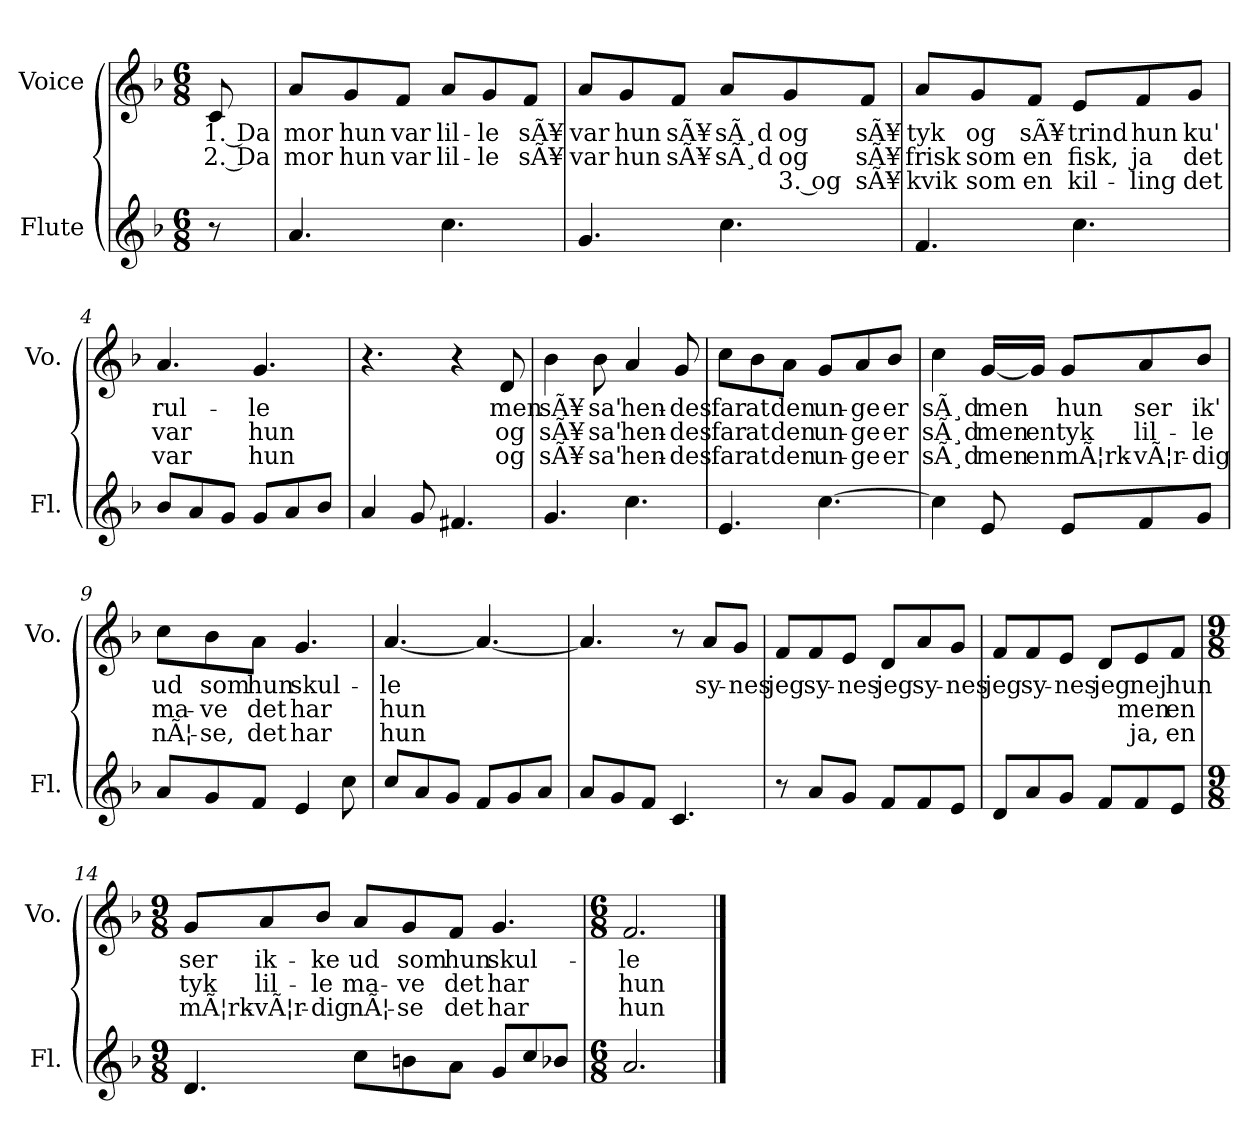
**kern	**kern	**text	**text	**text
*part2	*part1	*part1	*part1	*part1
*staff2	*staff1	*staff1	*staff1	*staff1
*I"Flute	*I"Voice	*	*	*
*I'Fl.	*I'Vo.	*	*	*
*clefG2	*clefG2	*	*	*
*k[b-]	*k[b-]	*	*	*
*M6/8	*M6/8	*	*	*
=	=	=	=	=
!	!	!LO:LY:b	!LO:LY:b	!
8r	8c/	1. Da	2. Da	.
=1	=1	=1	=1	=1
!	!	!LO:LY:b	!LO:LY:b	!
4.a/	8a/L	mor	mor	.
!	!	!LO:LY:b	!LO:LY:b	!
.	8g/	hun	hun	.
!	!	!LO:LY:b	!LO:LY:b	!
.	8f/J	var	var	.
!	!	!LO:LY:b	!LO:LY:b	!
4.cc\	8a/L	lil-	lil-	.
!	!	!LO:LY:b	!LO:LY:b	!
.	8g/	-le	-le	.
!	!	!LO:LY:b	!LO:LY:b	!
.	8f/J	sÃ¥	sÃ¥	.
=2	=2	=2	=2	=2
!	!	!LO:LY:b	!LO:LY:b	!
4.g/	8a/L	var	var	.
!	!	!LO:LY:b	!LO:LY:b	!
.	8g/	hun	hun	.
!	!	!LO:LY:b	!LO:LY:b	!
.	8f/J	sÃ¥	sÃ¥	.
!	!	!LO:LY:b	!LO:LY:b	!
4.cc\	8a/L	sÃ¸d	sÃ¸d	.
!	!	!LO:LY:b	!LO:LY:b	!LO:LY:b
.	8g/	og	og	3. og
!	!	!LO:LY:b	!LO:LY:b	!LO:LY:b
.	8f/J	sÃ¥	sÃ¥	sÃ¥
=3	=3	=3	=3	=3
!	!	!LO:LY:b	!LO:LY:b	!LO:LY:b
4.f/	8a/L	tyk	frisk	kvik
!	!	!LO:LY:b	!LO:LY:b	!LO:LY:b
.	8g/	og	som	som
!	!	!LO:LY:b	!LO:LY:b	!LO:LY:b
.	8f/J	sÃ¥	en	en
!	!	!LO:LY:b	!LO:LY:b	!LO:LY:b
4.cc\	8e/L	trind	fisk,	kil-
!	!	!LO:LY:b	!LO:LY:b	!LO:LY:b
.	8f/	hun	ja	-ling
!	!	!LO:LY:b	!LO:LY:b	!LO:LY:b
.	8g/J	ku'	det	det
=4	=4	=4	=4	=4
!	!	!LO:LY:b	!LO:LY:b	!LO:LY:b
8b-/L	4.a/	rul-	var	var
8a/	.	.	.	.
8g/J	.	.	.	.
!	!	!LO:LY:b	!LO:LY:b	!LO:LY:b
8g/L	4.g/	-le	hun	hun
8a/	.	.	.	.
8b-/J	.	.	.	.
!!LO:LB:g=z
=5	=5	=5	=5	=5
4a/	4.r	.	.	.
8g/	.	.	.	.
4.f#X/	4r	.	.	.
!	!	!LO:LY:b	!LO:LY:b	!LO:LY:b
.	8d/	men	og	og
=6	=6	=6	=6	=6
!	!	!LO:LY:b	!LO:LY:b	!LO:LY:b
4.g/	4b-\	sÃ¥	sÃ¥	sÃ¥
!	!	!LO:LY:b	!LO:LY:b	!LO:LY:b
.	8b-\	sa'	sa'	sa'
!	!	!LO:LY:b	!LO:LY:b	!LO:LY:b
4.cc\	4a/	hen-	hen-	hen-
!	!	!LO:LY:b	!LO:LY:b	!LO:LY:b
.	8g/	-des	-des	-des
=7	=7	=7	=7	=7
!	!	!LO:LY:b	!LO:LY:b	!LO:LY:b
4.e/	8cc\L	far	far	far
!	!	!LO:LY:b	!LO:LY:b	!LO:LY:b
.	8b-\	at	at	at
!	!	!LO:LY:b	!LO:LY:b	!LO:LY:b
.	8a\J	den	den	den
!	!	!LO:LY:b	!LO:LY:b	!LO:LY:b
[4.cc\	8g/L	un-	un-	un-
!	!	!LO:LY:b	!LO:LY:b	!LO:LY:b
.	8a/	-ge	-ge	-ge
!	!	!LO:LY:b	!LO:LY:b	!LO:LY:b
.	8b-/J	er	er	er
=8	=8	=8	=8	=8
!	!	!LO:LY:b	!LO:LY:b	!LO:LY:b
4cc\]	4cc\	sÃ¸d	sÃ¸d	sÃ¸d
!	!	!LO:LY:b	!LO:LY:b	!LO:LY:b
8e/	[16g/LL	men	men	men
!	!	!	!LO:LY:b	!LO:LY:b
.	16g/JJ]	.	en	en
!	!	!LO:LY:b	!LO:LY:b	!LO:LY:b
8e/L	8g/L	hun	tyk	mÃ¦rk-
!	!	!LO:LY:b	!LO:LY:b	!LO:LY:b
8f/	8a/	ser	lil-	-vÃ¦r-
!	!	!LO:LY:b	!LO:LY:b	!LO:LY:b
8g/J	8b-/J	ik'	-le	-dig
=9	=9	=9	=9	=9
!	!	!LO:LY:b	!LO:LY:b	!LO:LY:b
8a/L	8cc\L	ud	ma-	nÃ¦-
!	!	!LO:LY:b	!LO:LY:b	!LO:LY:b
8g/	8b-\	som	-ve	-se,
!	!	!LO:LY:b	!LO:LY:b	!LO:LY:b
8f/J	8a\J	hun	det	det
!	!	!LO:LY:b	!LO:LY:b	!LO:LY:b
4e/	4.g/	skul-	har	har
8cc\	.	.	.	.
!!LO:LB:g=z
=10	=10	=10	=10	=10
!	!	!LO:LY:b	!LO:LY:b	!LO:LY:b
8cc/L	[4.a/	-le	hun	hun
8a/	.	.	.	.
8g/J	.	.	.	.
8f/L	4.a/_	.	.	.
8g/	.	.	.	.
8a/J	.	.	.	.
=11	=11	=11	=11	=11
8a/L	4.a/]	.	.	.
8g/	.	.	.	.
8f/J	.	.	.	.
4.c/	8r	.	.	.
!	!	!LO:LY:b	!	!
.	8a/L	sy-	.	.
!	!	!LO:LY:b	!	!
.	8g/J	-nes	.	.
=12	=12	=12	=12	=12
!	!	!LO:LY:b	!	!
8r	8f/L	jeg	.	.
!	!	!LO:LY:b	!	!
8a/L	8f/	sy-	.	.
!	!	!LO:LY:b	!	!
8g/J	8e/J	-nes	.	.
!	!	!LO:LY:b	!	!
8f/L	8d/L	jeg	.	.
!	!	!LO:LY:b	!	!
8f/	8a/	sy-	.	.
!	!	!LO:LY:b	!	!
8e/J	8g/J	-nes	.	.
=13	=13	=13	=13	=13
!	!	!LO:LY:b	!	!
8d/L	8f/L	jeg	.	.
!	!	!LO:LY:b	!	!
8a/	8f/	sy-	.	.
!	!	!LO:LY:b	!	!
8g/J	8e/J	-nes	.	.
!	!	!LO:LY:b	!	!
8f/L	8d/L	jeg	.	.
!	!	!LO:LY:b	!LO:LY:b	!LO:LY:b
8f/	8e/	nej	men	ja,
!	!	!LO:LY:b	!LO:LY:b	!LO:LY:b
8e/J	8f/J	hun	en	en
!!LO:LB:g=z
=14	=14	=14	=14	=14
*M9/8	*M9/8	*	*	*
!	!	!LO:LY:b	!LO:LY:b	!LO:LY:b
4.d/	8g/L	ser	tyk	mÃ¦rk-
!	!	!LO:LY:b	!LO:LY:b	!LO:LY:b
.	8a/	ik-	lil-	-vÃ¦r-
!	!	!LO:LY:b	!LO:LY:b	!LO:LY:b
.	8b-/J	-ke	-le	-dig
!	!	!LO:LY:b	!LO:LY:b	!LO:LY:b
8cc\L	8a/L	ud	ma-	nÃ¦-
!	!	!LO:LY:b	!LO:LY:b	!LO:LY:b
8bn\	8g/	som	-ve	-se
!	!	!LO:LY:b	!LO:LY:b	!LO:LY:b
8a\J	8f/J	hun	det	det
!	!	!LO:LY:b	!LO:LY:b	!LO:LY:b
8g/L	4.g/	skul-	har	har
8cc/	.	.	.	.
8b-X/J	.	.	.	.
=15	=15	=15	=15	=15
*M6/8	*M6/8	*	*	*
!	!	!LO:LY:b	!LO:LY:b	!LO:LY:b
2.a/	2.f/	-le	hun	hun
==	==	==	==	==
*-	*-	*-	*-	*-
